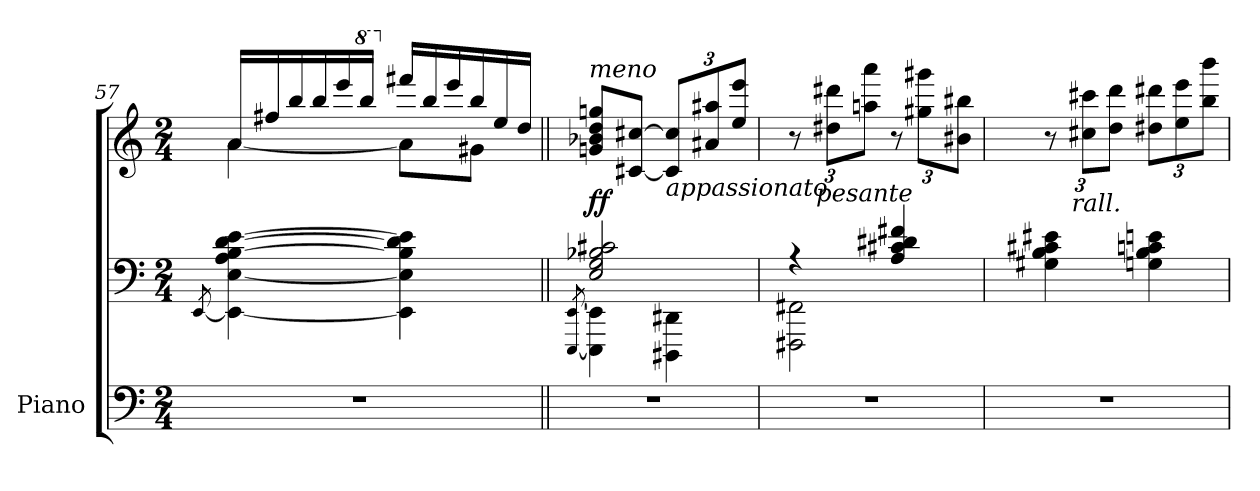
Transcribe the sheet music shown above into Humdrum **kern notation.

**kern	**kern	**kern	**dynam
*part1	*part1	*part1	*part1
*staff3	*staff2	*staff1	*staff1/2/3
*I"Piano	*	*	*
*I'Pno.	*	*	*
*clefF4	*clefF4	*clefG2	*
*k[]	*k[]	*k[]	*
*M2/4	*M2/4	*M2/4	*
=57	=57	=57	=57
.	[8qEE/	.	.
*	*	*Xtuplet	*
*	*	*^	*
2r	4EE\_ [4E\ 4A\ [4B\ [4d\ [4e\	24a/LL	[4a\	.
.	.	24ff#X/	.	.
.	.	24bb/	.	.
.	.	24bb/	.	.
.	.	24eee/	.	.
*	*	*8va	*	*
.	.	24bbb/JJ	.	.
*	*	*X8va	*	*
.	4EE\] 4E\] 4B\] 4d\] 4e\]	24fff#X/LL	8a\L]	.
.	.	24bb/	.	.
.	.	24eee/	.	.
.	.	24bb/	8g#X\J	.
.	.	24ee/	.	.
.	.	24dd/JJ	.	.
*	*	*v	*v	*
!!LO:LB:g=z
=58||	=58||	=58||	=58||
*	*^	*	*
.	.	[8qEEE/ [8qEE/	.	.
!	!	!	!LO:TX:a:i:t=meno	!
!	!	!	!	!LO:DY:b
2r	2E/ 2G/ 2B-X/ 2c#X/	4EEE\] 4EE\]	8gn/ 8b-X/ 8dd/ 8ggn/L	ff
.	.	.	[8c#X/ [8cc#X/J	.
*	*	*	*tuplet	*
*	*	*	*Xbrackettup	*
!	!	!	!LO:TX:b:i:t=appassionato	!
.	.	4DDD#X\ 4DD#X\	12c#/] 12cc#/]L	.
.	.	.	12a#X/ 12aa#X/	.
.	.	.	12ee/ 12eee/J	.
=59	=59	=59	=59	=59
2r	4r	2FFF#X\ 2FF#X\	12r	.
!	!	!	!LO:TX:b:i:t=pesante	!
.	.	.	12dd#X\ 12ddd#X\L	.
.	.	.	12aan\ 12aaa\J	.
.	4A/ 4c#X/ 4d#X/ 4f#X/	.	12r	.
.	.	.	12gg#X\ 12ggg#X\L	.
.	.	.	12b#X\ 12bb#X\J	.
*	*v	*v	*	*
=60	=60	=60	=60
2r	4G#X\ 4B\ 4c#X\ 4e#X\	12r	.
!	!	!LO:TX:b:i:t=rall.	!
.	.	12cc#X\ 12ccc#X\L	.
.	.	12dd\ 12ddd\J	.
.	4Gn\ 4B\ 4cn\ 4en\	12dd#X\ 12ddd#X\L	.
.	.	12ee\ 12eee\	.
.	.	12bb\ 12bbb\J	.
=	=	=	=
*-	*-	*-	*-
